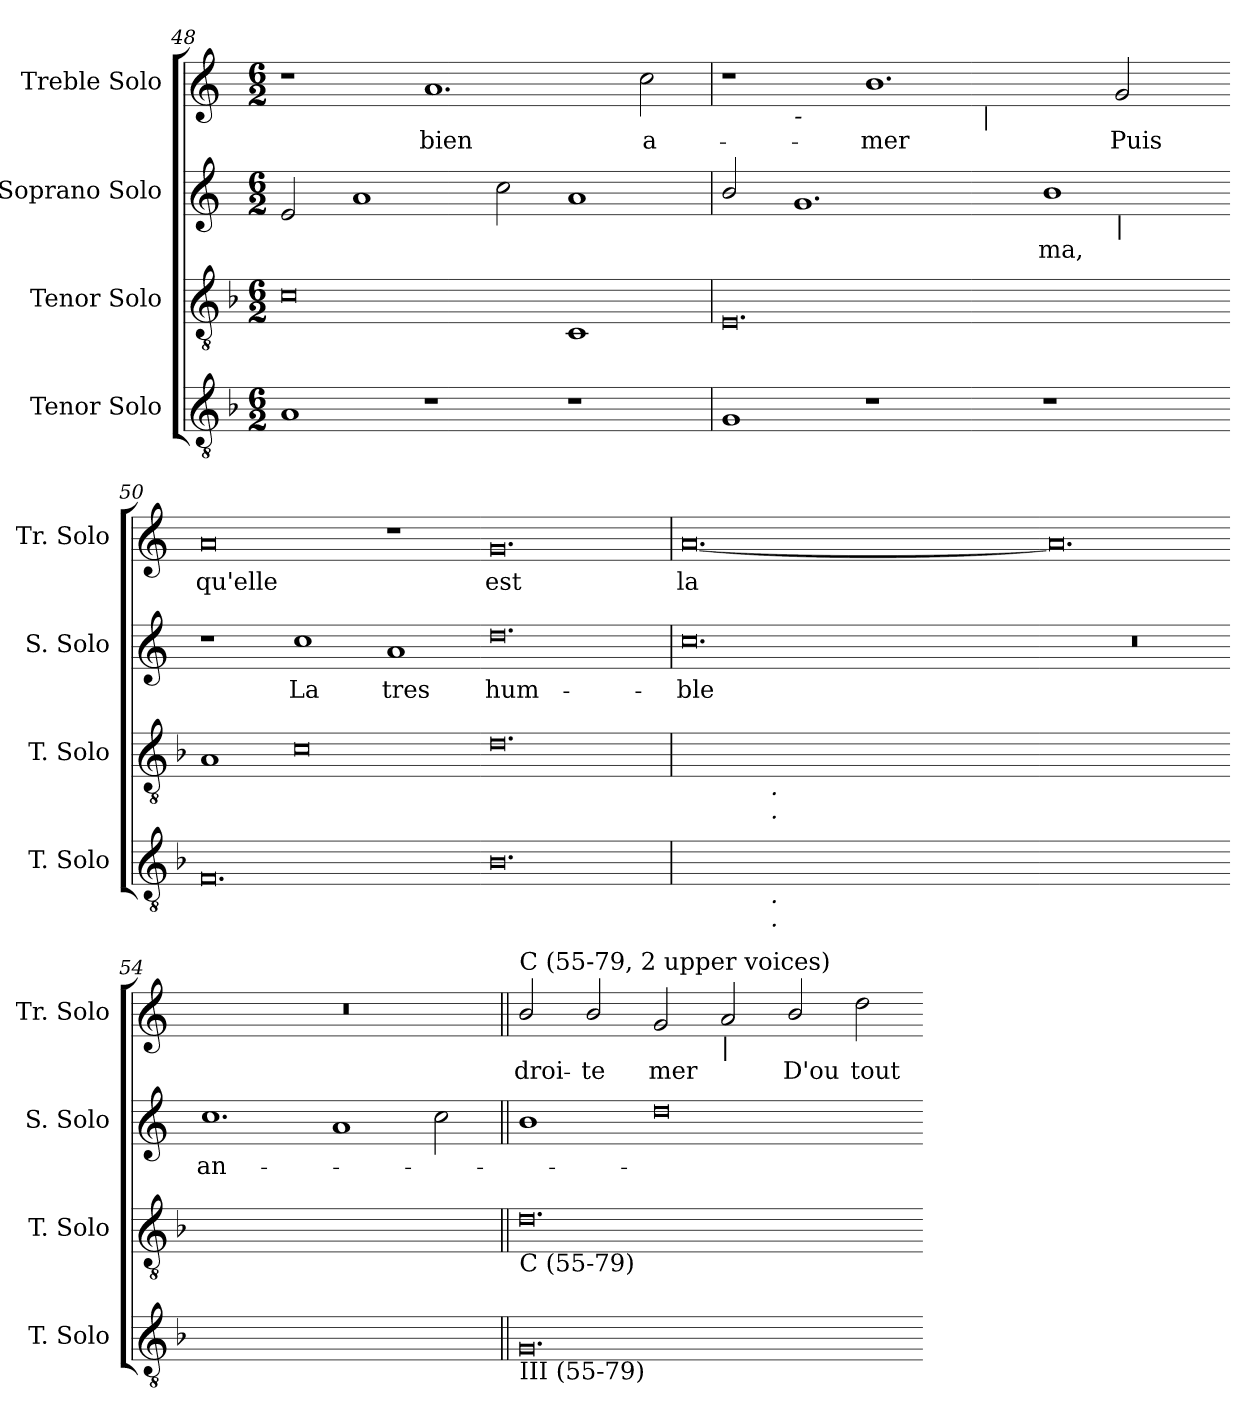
**kern	**kern	**kern	**text	**kern	**text
*part4	*part3	*part2	*part2	*part1	*part1
*staff4	*staff3	*staff2	*staff2	*staff1	*staff1
*I"Tenor Solo	*I"Tenor Solo	*I"Soprano Solo	*	*I"Treble Solo	*
*I'T. Solo	*I'T. Solo	*I'S. Solo	*	*I'Tr. Solo	*
*clefGv2	*clefGv2	*clefG2	*	*clefG2	*
*ITrd7c12	*ITrd7c12	*	*	*	*
*k[b-]	*k[b-]	*k[]	*	*k[]	*
*F:	*F:	*C:	*	*C:	*
*M6/2	*M6/2	*M6/2	*	*M6/2	*
=48	=48	=48	=48	=48	=48
1AAi	0Ci	2ei/	.	1r	.
.	.	1ai	.	.	.
!	!	!	!	!	!LO:LY:b:color=#000000
1r	.	.	.	1.ai	bien
.	.	2cci\	.	.	.
1r	1CCi	1ai	.	.	.
!	!	!	!	!	!LO:LY:b:color=#000000
.	.	.	.	2cci\	a-
!!LO:PB:g=z
=49	=49	=49	=49	=49	=49
*	*	*^	*	*^	*
*	*	*	*	*	*	*^	*
1GGi	0.EEi	2bi/	1ryy	.	1r	2ryy	1ryy	.
!	!	!	!	!	!	!LO:TX:b:i:t=-	!	!
.	.	1.gi	.	.	.	1ryy	.	.
!	!	!	!	!	!	!	!	!LO:LY:b:color=#000000
1r	.	.	1.ryy	.	1.bi	.	2ryy	-mer
.	.	.	.	.	.	1.ryy	16ryy	.
.	.	.	.	.	.	.	32ryy	.
.	.	.	.	.	.	.	64ryy	.
.	.	.	.	.	.	.	512ryy	.
!	!	!	!	!	!	!	!LO:TX:b:i:t=|	!
.	.	.	.	.	.	.	1ryy	.
!	!	!	!	!LO:LY:b:color=#000000	!	!	!	!
1r	.	1bi	.	-ma,	.	.	.	.
!	!	!	!LO:TX:b:i:t=|	!	!	!	!	!
!	!	!	!	!	!	!	!	!LO:LY:b:color=#000000
.	.	.	2ryy	.	2gi/	.	.	Puis
.	.	.	.	.	.	.	4ryy	.
.	.	.	.	.	.	.	8ryy	.
.	.	.	.	.	.	.	128..ryy	.
*	*	*v	*v	*	*	*	*	*
*	*	*	*	*v	*v	*v	*
=50-	=50-	=50-	=50-	=50-	=50-
*	*	*^	*	*^	*
*	*	*	*	*	*	*^	*
!	!	!	!	!	!	!	!	!LO:LY:b:color=#000000
*	*	*v	*v	*	*	*	*	*
*	*	*	*	*v	*v	*v	*
0.FFi	1AAi	1r	.	0ai	qu'elle
!	!	!	!LO:LY:b:color=#000000	!	!
.	0Ci	1cci	La	.	.
!	!	!	!LO:LY:b:color=#000000	!	!
.	.	1ai	tres	1r	.
=51-	=51-	=51-	=51-	=51-	=51-
!	!	!	!LO:LY:b:color=#000000	!	!
!	!	!	!	!	!LO:LY:b:color=#000000
0.BB-i	0.Di	0.ddi	hum-	0.gi	est
=52	=52	=52	=52	=52	=52
!	!	!	!LO:LY:b:color=#000000	!	!
!	!	!	!	!	!LO:LY:b:color=#000000
*^	*^	*	*	*	*
[<0.AAiyy	2ryy	[>0.Ciyy	2ryy	0.cci	-ble	[<0.ai	la
.	16ryy	.	16ryy	.	.	.	.
.	64.ryy	.	64.ryy	.	.	.	.
!	!	!	!LO:TX:b:i:t=.	!	!	!	!
!	!	!	!LO:TX:b:i:t=.	!	!	!	!
!	!LO:TX:b:i:t=.	!	!	!	!	!	!
!	!LO:TX:b:i:t=.	!	!	!	!	!	!
.	1ryy	.	1ryy	.	.	.	.
.	1ryy	.	1ryy	.	.	.	.
.	4ryy	.	4ryy	.	.	.	.
.	8ryy	.	8ryy	.	.	.	.
.	32ryy	.	32ryy	.	.	.	.
.	128ryy	.	128ryy	.	.	.	.
=53-	=53-	=53-	=53-	=53-	=53-	=53-	=53-
!	!	!	!	!LO:N:vis=1	!	!	!
*v	*v	*	*	*	*	*	*
*	*v	*v	*	*	*	*
0.AAiyy_<	0.Ciyy_>	0.r	.	0.ai]	.
=54-	=54-	=54-	=54-	=54-	=54-
!	!	!	!LO:LY:b:color=#000000	!LO:N:vis=1	!
0.AAiyy]	0.Ciyy]	1.cci	an-	0.r	.
.	.	1ai	.	.	.
.	.	2cci\	.	.	.
!!LO:LB:g=z
=55||	=55||	=55||	=55||	=55||	=55||
!	!	!	!	!LO:TX:a:t=C (55-79, 2 upper voices)	!
!	!LO:TX:b:t=C (55-79)	!	!	!	!
!LO:TX:b:t=III (55-79)	!	!	!	!	!
!	!	!	!	!	!LO:LY:b:color=#000000
0.GGi	0.Di	1bi	.	2bi/	droi-
!	!	!	!	!	!LO:LY:b:color=#000000
.	.	.	.	2bi/	-te
!	!	!	!	!	!LO:LY:b:color=#000000
.	.	0ddi	.	2gi/	mer
!	!	!	!	!LO:TX:b:i:t=|	!
.	.	.	.	2ai/	.
!	!	!	!	!	!LO:LY:b:color=#000000
.	.	.	.	2bi/	D'ou
!	!	!	!	!	!LO:LY:b:color=#000000
.	.	.	.	2ddi\	tout
=-	=-	=-	=-	=-	=-
*-	*-	*-	*-	*-	*-
